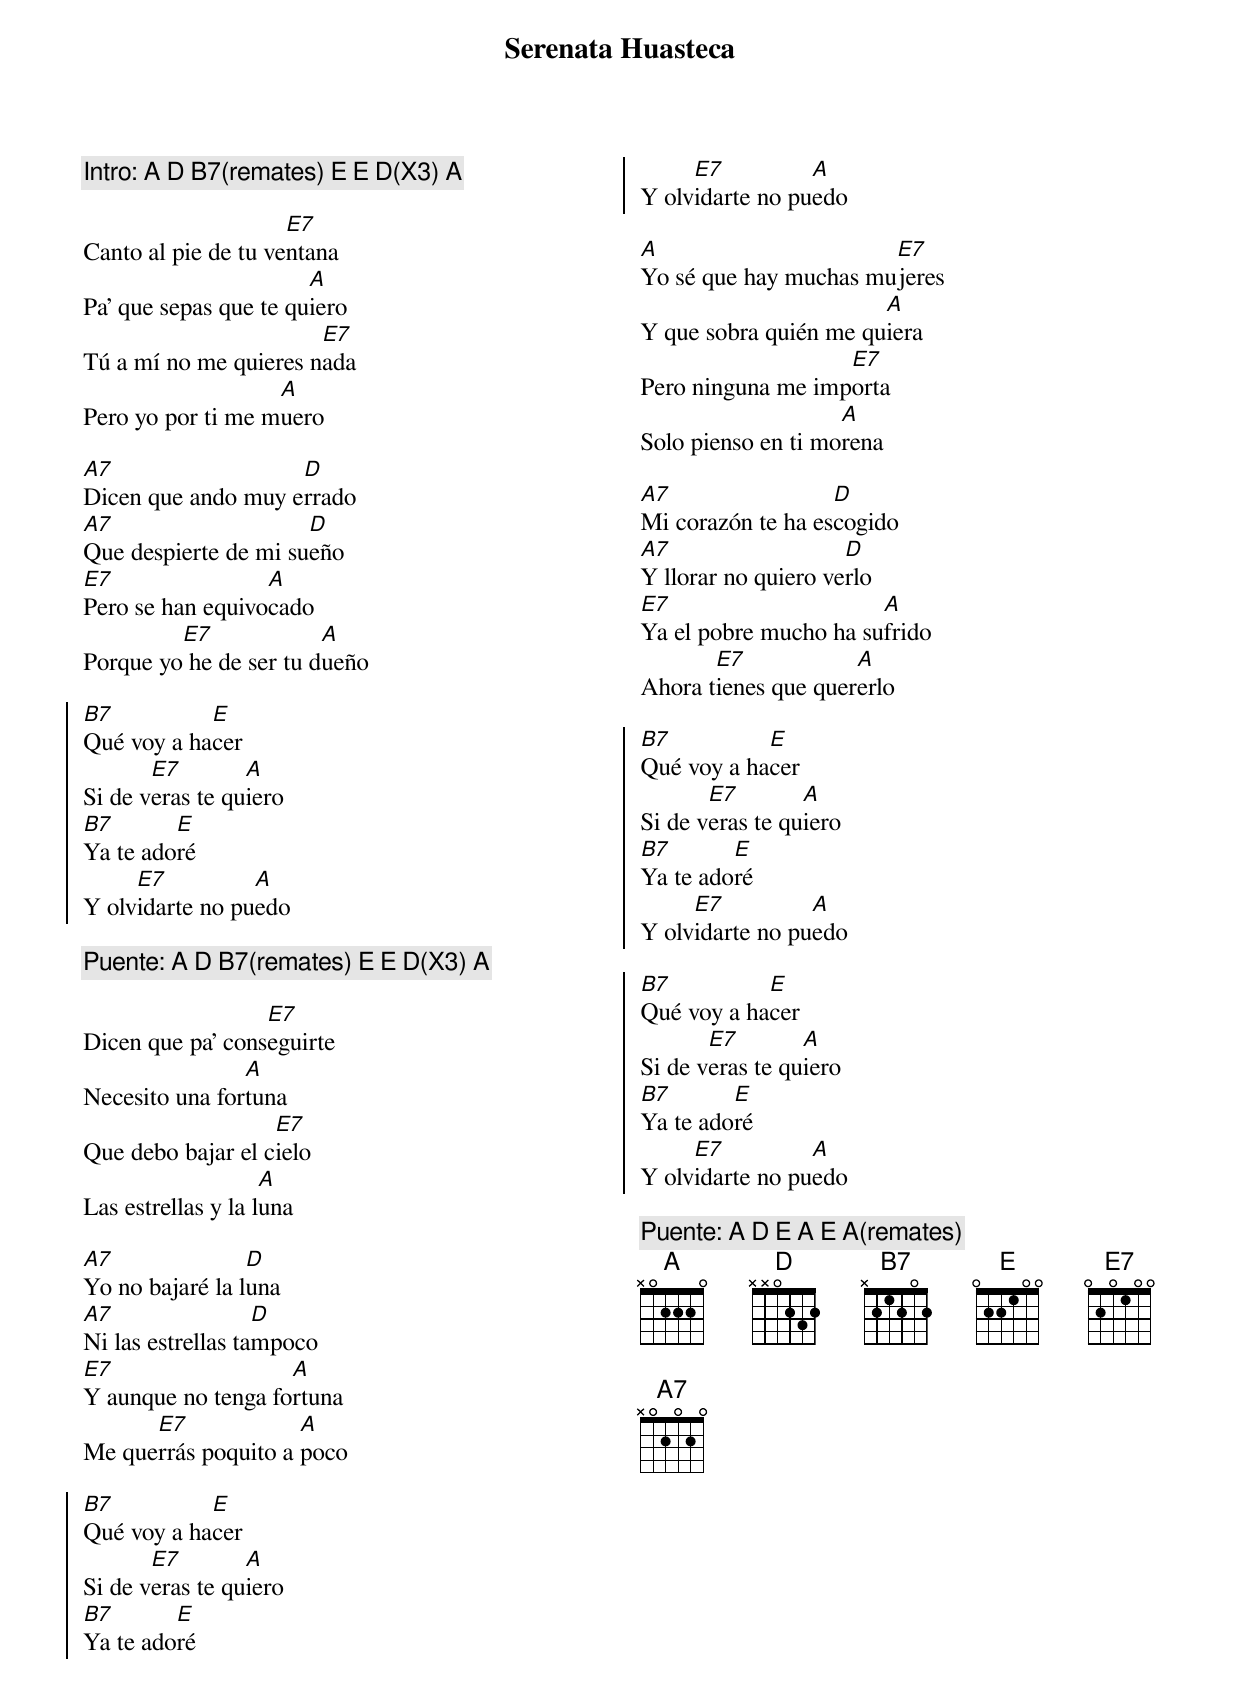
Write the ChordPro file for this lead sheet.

{title: Serenata Huasteca}
{columns: 2}
{Define: E7 frets 0 2 0 1 0 0}
{comment: Intro: [A] [D] [B7](remates) [E] [E] [D](X3) [A]}

{start_of_verse}
Canto al pie de tu ve[E7]ntana
Pa' que sepas que te qu[A]iero
Tú a mí no me quieres n[E7]ada
Pero yo por ti me m[A]uero
{end_of_verse}

{start_of_verse}
[A7]Dicen que ando muy e[D]rrado
[A7]Que despierte de mi su[D]eño
[E7]Pero se han equivo[A]cado
Porque yo[E7] he de ser tu d[A]ueño
{end_of_verse}

{start_of_chorus}
[B7]Qué voy a ha[E]cer
Si de v[E7]eras te qu[A]iero
[B7]Ya te ado[E]ré
Y olv[E7]idarte no pu[A]edo
{end_of_chorus}

{comment: Puente: [A] [D] [B7](remates) [E] [E] [D](X3) [A]}

{start_of_verse}
Dicen que pa' cons[E7]eguirte
Necesito una for[A]tuna
Que debo bajar el c[E7]ielo
Las estrellas y la l[A]una
{end_of_verse}

{start_of_verse}
[A7]Yo no bajaré la l[D]una
[A7]Ni las estrellas ta[D]mpoco
[E7]Y aunque no tenga fo[A]rtuna
Me que[E7]rrás poquito a [A]poco
{end_of_verse}

{start_of_chorus}
[B7]Qué voy a ha[E]cer
Si de v[E7]eras te qu[A]iero
[B7]Ya te ado[E]ré
Y olv[E7]idarte no pu[A]edo
{end_of_chorus}

{start_of_verse}
[A]Yo sé que hay muchas mu[E7]jeres
Y que sobra quién me qu[A]iera
Pero ninguna me imp[E7]orta
Solo pienso en ti mo[A]rena
{end_of_verse}

{start_of_verse}
[A7]Mi corazón te ha es[D]cogido
[A7]Y llorar no quiero ve[D]rlo
[E7]Ya el pobre mucho ha su[A]frido
Ahora t[E7]ienes que quer[A]erlo
{end_of_verse}

{start_of_chorus}
[B7]Qué voy a ha[E]cer
Si de v[E7]eras te qu[A]iero
[B7]Ya te ado[E]ré
Y olv[E7]idarte no pu[A]edo
{end_of_chorus}

{start_of_chorus}
[B7]Qué voy a ha[E]cer
Si de v[E7]eras te qu[A]iero
[B7]Ya te ado[E]ré
Y olv[E7]idarte no pu[A]edo
{end_of_chorus}

{comment: Puente: [A] [D] [E] [A] [E] [A](remates)}
